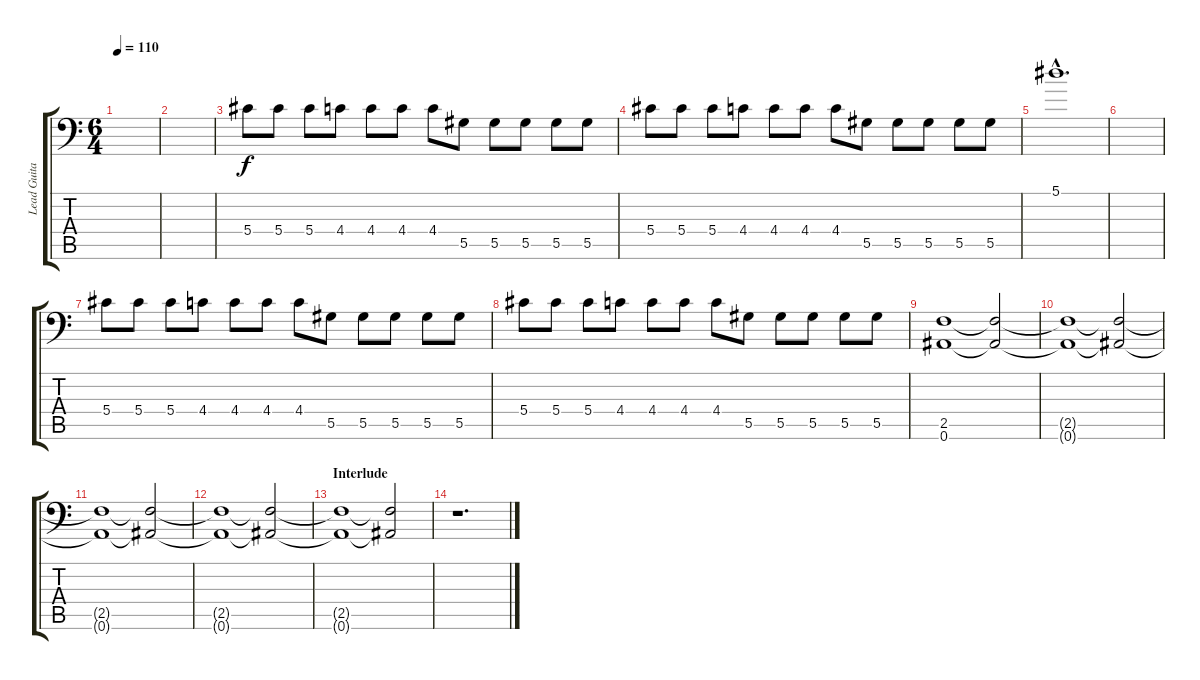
\track ("Lead Guitar I" "Lead Guita") {instrument distortionguitar}
\staff {score tabs}
\tuning (Bb3 F3 Db3 Ab2 Eb2 Bb1) {hide}
\ts (6 4)
\tempo 110
\clef f4
\ks c
|
|
5.4.8 5.4.8 5.4.8 4.4.8 4.4.8 4.4.8 4.4.8 5.5.8 5.5.8 5.5.8 5.5.8 5.5.8 |
5.4.8 5.4.8 5.4.8 4.4.8 4.4.8 4.4.8 4.4.8 5.5.8 5.5.8 5.5.8 5.5.8 5.5.8 |
5.1{hac}.1{d} |
|
5.4.8 5.4.8 5.4.8 4.4.8 4.4.8 4.4.8 4.4.8 5.5.8 5.5.8 5.5.8 5.5.8 5.5.8 |
5.4.8 5.4.8 5.4.8 4.4.8 4.4.8 4.4.8 4.4.8 5.5.8 5.5.8 5.5.8 5.5.8 5.5.8 |
(2.5 0.6).1 (2.5{t} 0.6{t}).2 |
(2.5{t} 0.6{t}).1 (2.5{t} 0.6{t}).2 |
(2.5{t} 0.6{t}).1 (2.5{t} 0.6{t}).2 |
(2.5{t} 0.6{t}).1{volume 9} (2.5{t} 0.6{t}).2 |
\section ("" "Interlude")
(2.5{t} 0.6{t}).1{volume 0} (2.5{t} 0.6{t}).2 |
r.1{d volume 15}
